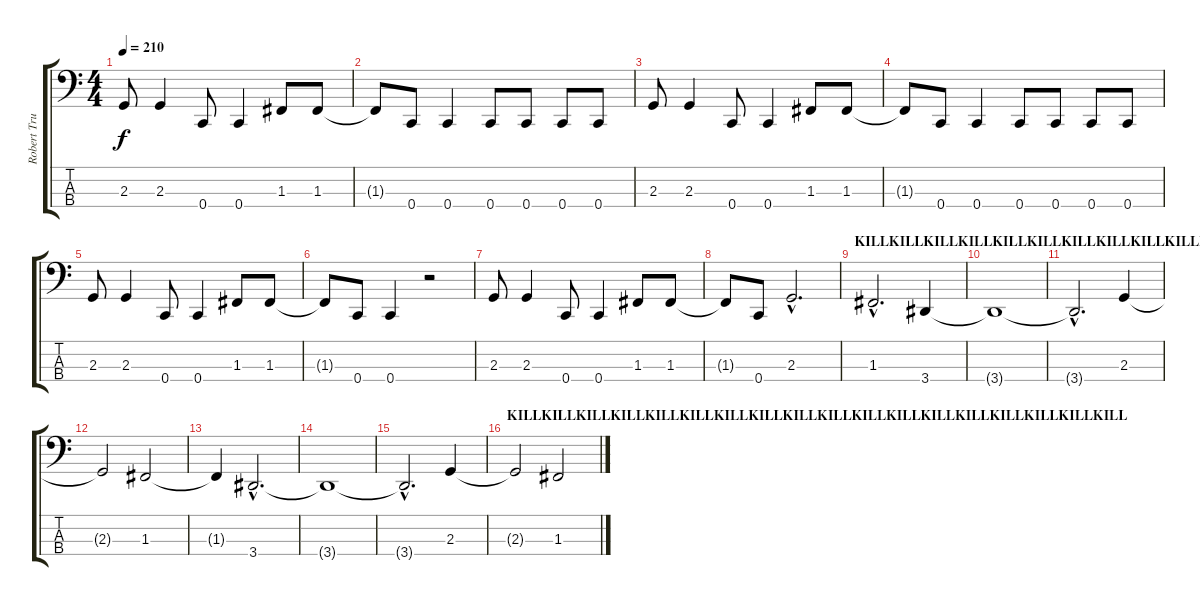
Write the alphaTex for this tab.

\track ("Robert Trujillo" "Robert Tru") {instrument slapbass2}
\staff {score tabs}
\tuning (Eb2 Bb1 F1 C1) {hide}
\ts (4 4)
\tempo 210
\clef f4
\ks c
2.3.8{dy f} 2.3.4 0.4.8 0.4.4 1.3.8 1.3.8 |
1.3{t}.8 0.4.8 0.4.4 0.4.8 0.4.8 0.4.8 0.4.8 |
2.3.8 2.3.4 0.4.8 0.4.4 1.3.8 1.3.8 |
1.3{t}.8 0.4.8 0.4.4 0.4.8 0.4.8 0.4.8 0.4.8 |
2.3.8 2.3.4 0.4.8 0.4.4 1.3.8 1.3.8 |
1.3{t}.8 0.4.8 0.4.4 r.2 |
2.3.8 2.3.4 0.4.8 0.4.4 1.3.8 1.3.8 |
1.3{t}.8 0.4.8 2.3{hac}.2{d} |
\section ("" "KILLKILLKILLKILLKILLKILLKILLKILLKILLKILLKILLKILLKILLKILLKILLKILLKILLKILLKILLKILLKILLKILLKILLKILLKILL")
1.3{hac}.2{d} 3.4.4 |
3.4{t}.1 |
3.4{hac t}.2{d} 2.3.4 |
2.3{t}.2 1.3.2 |
1.3{t}.4 3.4{hac}.2{d} |
3.4{t}.1 |
3.4{hac t}.2{d} 2.3.4 |
\section ("" "KILLKILLKILLKILLKILLKILLKILLKILLKILLKILLKILLKILLKILLKILLKILLKILLKILLKILL")
2.3{t}.2 1.3.2
